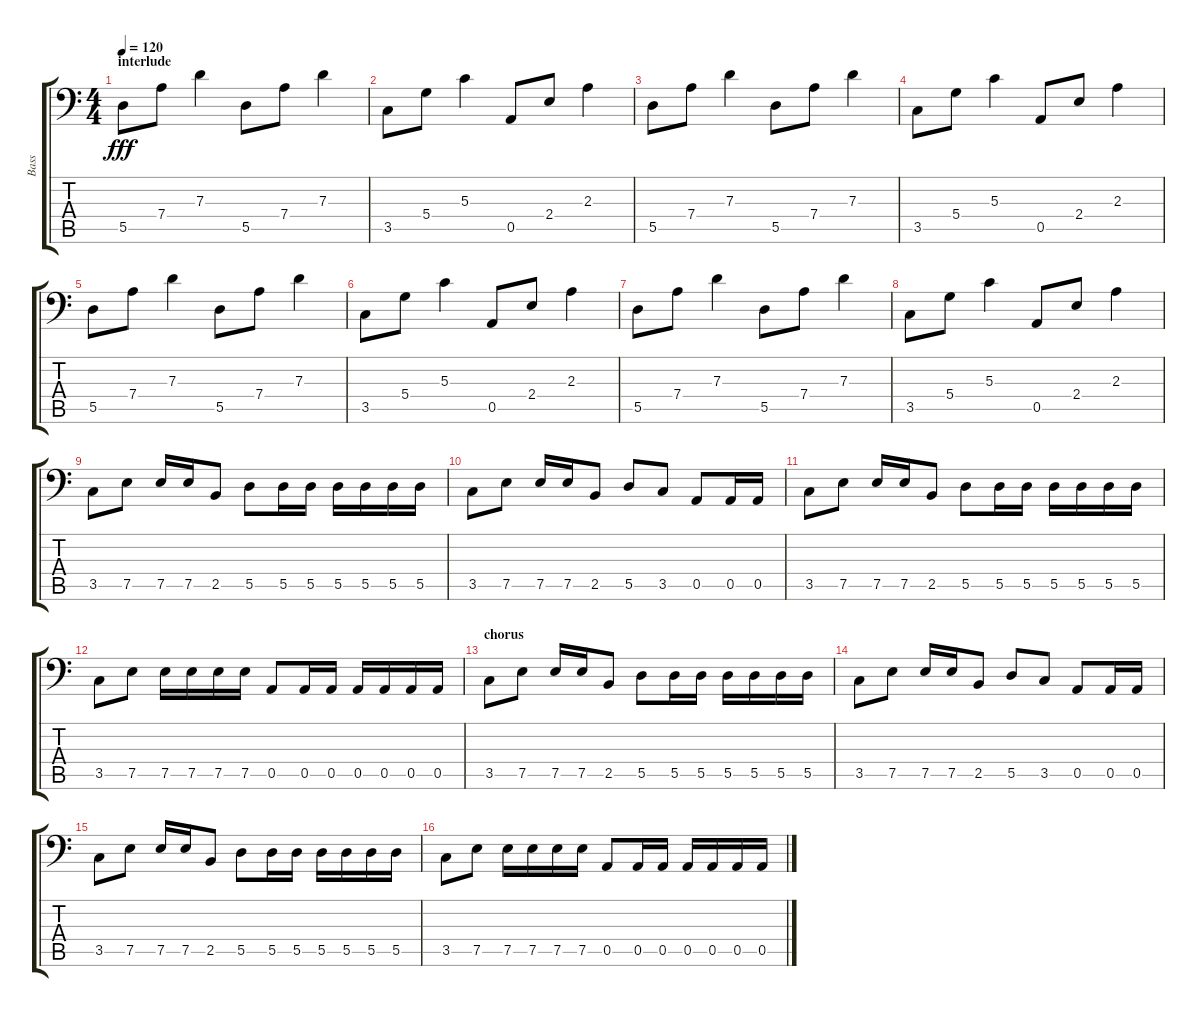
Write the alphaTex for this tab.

\track ("Bass" "Bass") {instrument electricbassfinger}
\staff {score tabs}
\tuning (E3 B2 G2 D2 A1 E1) {hide}
\ts (4 4)
\section ("" "interlude")
\tempo 120
\clef f4
\ks c
5.5.8{dy fff} 7.4.8 7.3.4 5.5.8 7.4.8 7.3.4 |
3.5.8 5.4.8 5.3.4 0.5.8 2.4.8 2.3.4 |
5.5.8 7.4.8 7.3.4 5.5.8 7.4.8 7.3.4 |
3.5.8 5.4.8 5.3.4 0.5.8 2.4.8 2.3.4 |
5.5.8 7.4.8 7.3.4 5.5.8 7.4.8 7.3.4 |
3.5.8 5.4.8 5.3.4 0.5.8 2.4.8 2.3.4 |
5.5.8 7.4.8 7.3.4 5.5.8 7.4.8 7.3.4 |
3.5.8 5.4.8 5.3.4 0.5.8 2.4.8 2.3.4 |
3.5.8 7.5.8 7.5.16 7.5.16 2.5.8 5.5.8 5.5.16 5.5.16 5.5.16 5.5.16 5.5.16 5.5.16 |
3.5.8 7.5.8 7.5.16 7.5.16 2.5.8 5.5.8 3.5.8 0.5.8 0.5.16 0.5.16 |
3.5.8 7.5.8 7.5.16 7.5.16 2.5.8 5.5.8 5.5.16 5.5.16 5.5.16 5.5.16 5.5.16 5.5.16 |
3.5.8 7.5.8 7.5.16 7.5.16 7.5.16 7.5.16 0.5.8 0.5.16 0.5.16 0.5.16 0.5.16 0.5.16 0.5.16 |
\section ("" "chorus")
3.5.8 7.5.8 7.5.16 7.5.16 2.5.8 5.5.8 5.5.16 5.5.16 5.5.16 5.5.16 5.5.16 5.5.16 |
3.5.8 7.5.8 7.5.16 7.5.16 2.5.8 5.5.8 3.5.8 0.5.8 0.5.16 0.5.16 |
3.5.8 7.5.8 7.5.16 7.5.16 2.5.8 5.5.8 5.5.16 5.5.16 5.5.16 5.5.16 5.5.16 5.5.16 |
3.5.8 7.5.8 7.5.16 7.5.16 7.5.16 7.5.16 0.5.8 0.5.16 0.5.16 0.5.16 0.5.16 0.5.16 0.5.16
